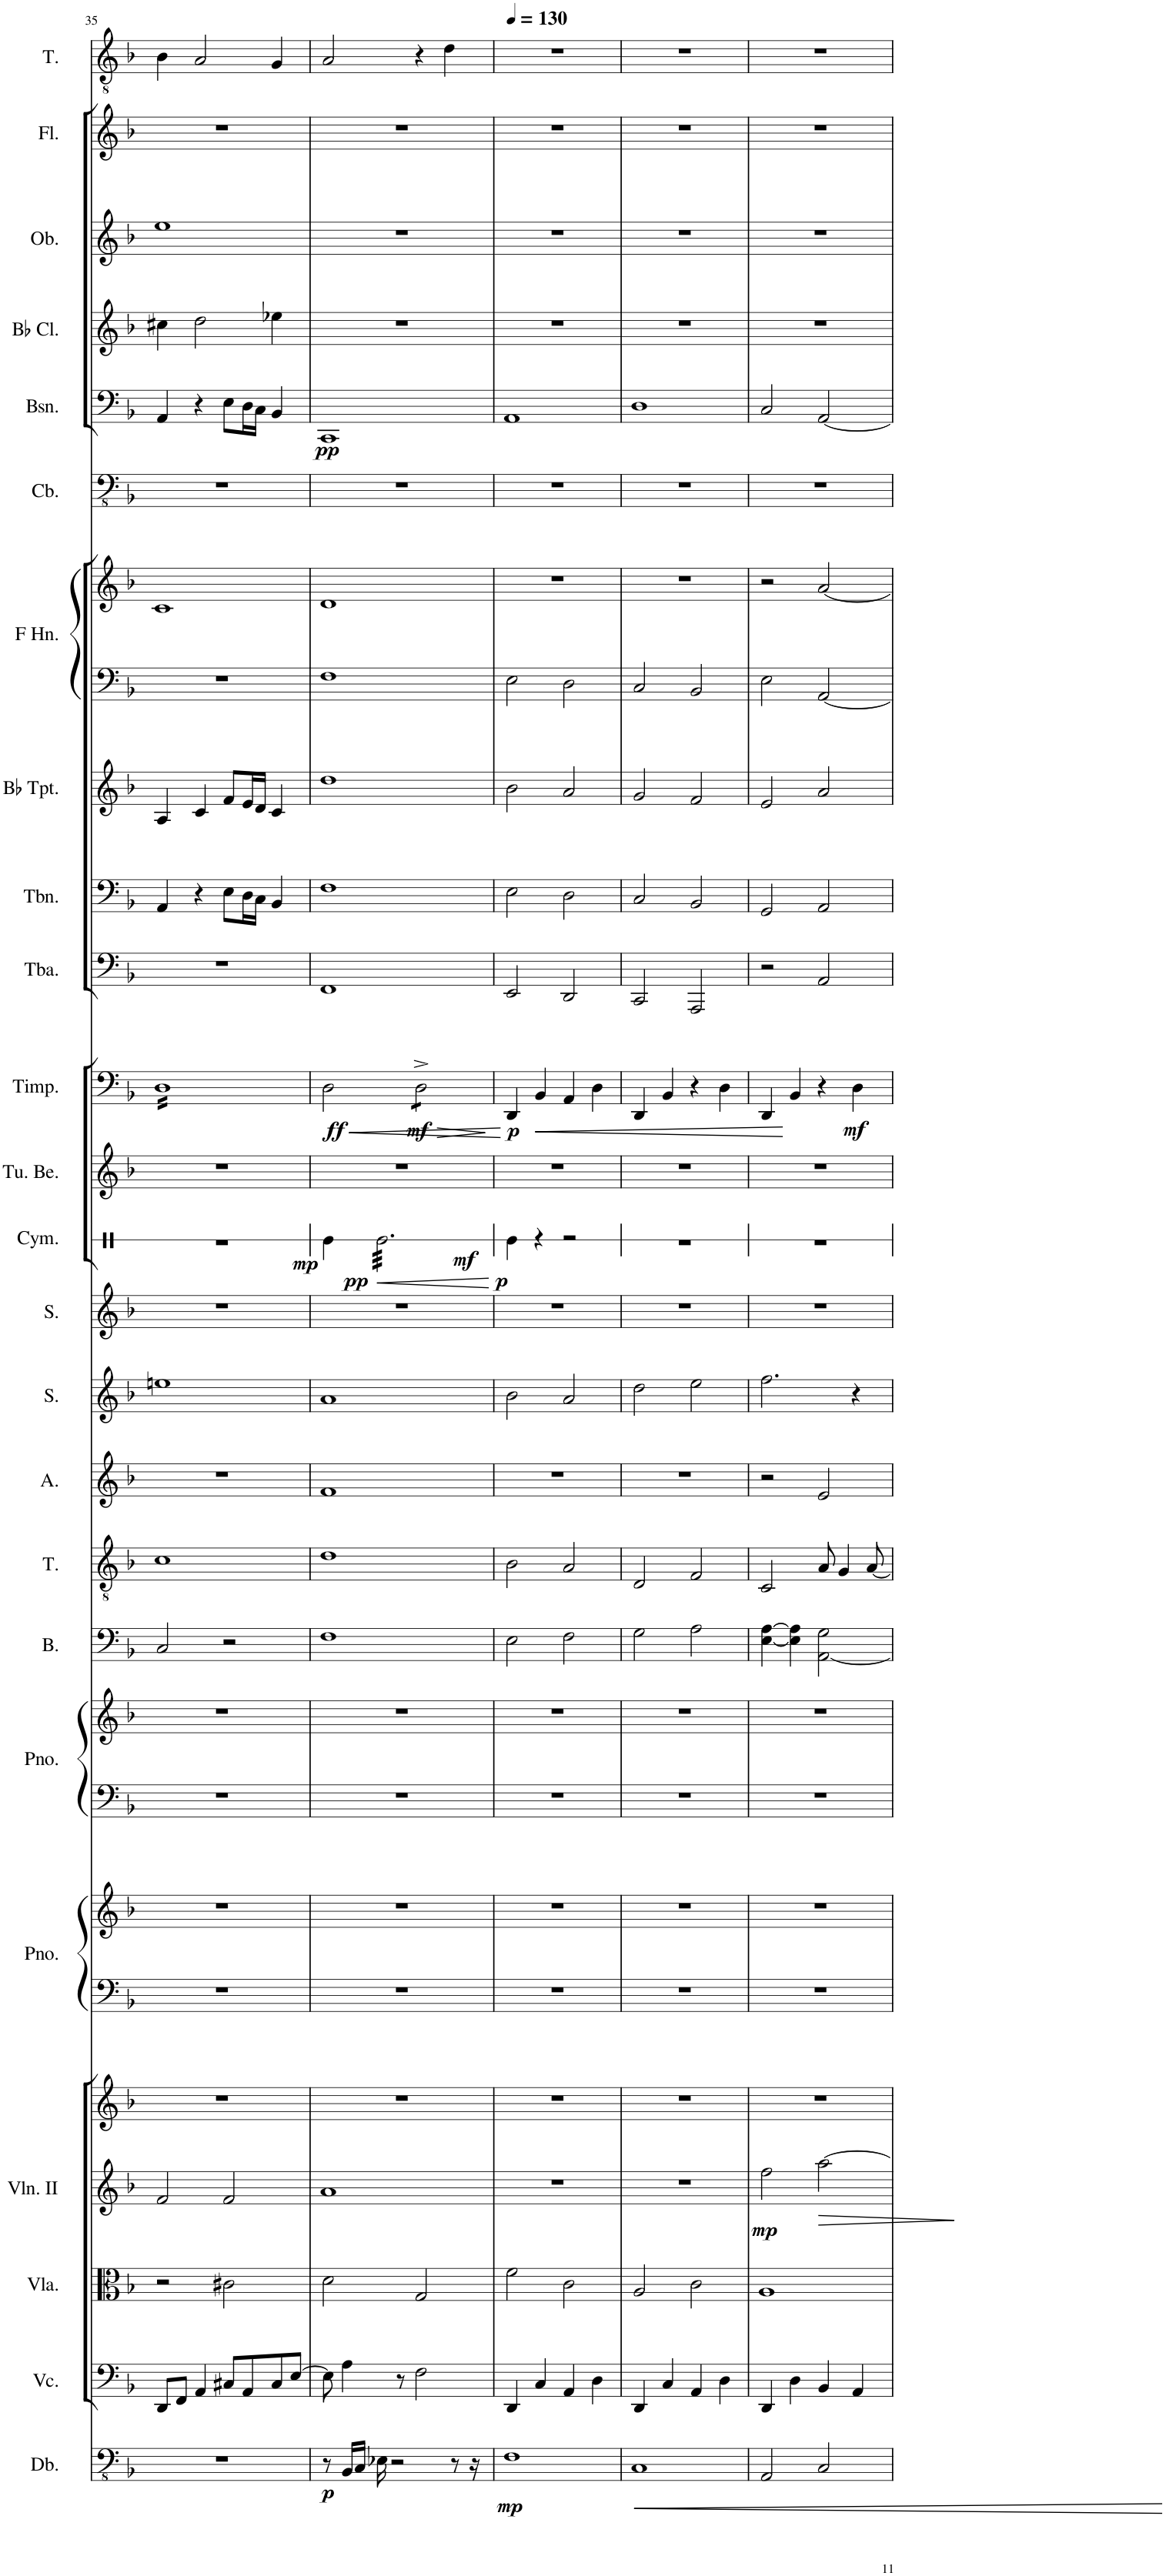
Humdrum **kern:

**kern	**dynam	**kern	**kern	**kern	**dynam	**kern	**kern	**kern	**kern	**kern	**kern	**kern	**kern	**kern	**kern	**kern	**dynam	**kern	**kern	**dynam	**kern	**kern	**kern	**kern	**kern	**kern	**kern	**dynam	**kern	**kern	**kern	**kern
*part25	*part25	*part24	*part23	*part22	*part22	*part21	*part20	*part20	*part19	*part19	*part18	*part17	*part16	*part15	*part14	*part13	*part13	*part12	*part11	*part11	*part10	*part9	*part8	*part7	*part7	*part6	*part5	*part5	*part4	*part3	*part2	*part1
*staff28	*staff28	*staff27	*staff26	*staff25	*staff25	*staff24	*staff23	*staff22	*staff21	*staff20	*staff19	*staff18	*staff17	*staff16	*staff15	*staff14	*staff14	*staff13	*staff12	*staff12	*staff11	*staff10	*staff9	*staff8	*staff7	*staff6	*staff5	*staff5	*staff4	*staff3	*staff2	*staff1
*I"Double Bass	*	*I"Violoncellos	*I"Violas	*I"Violins II	*	*I"Violins I	*I"Piano	*	*I"Piano	*	*I"Bass	*I"Tenor	*I"Alto	*I"Soprano	*I"Soprano	*I"Cymbal	*	*I"Tubular Bells	*I"Timpani	*	*I"Tuba	*I"Trombone	*I"Trumpets in Bb	*I"Horns in F	*	*I"Contrabasses	*I"Bassoons	*	*I"Clarinets in Bb	*I"Oboes	*I"Flutes	*I"Tenor
*I'Db.	*	*I'Vc.	*I'Vla.	*I'Vln. II	*	*	*I'Pno.	*	*I'Pno.	*	*I'B.	*I'T.	*I'A.	*I'S.	*I'S.	*I'Cym.	*	*I'Tu. Be.	*I'Timp.	*	*I'Tba.	*I'Tbn.	*	*	*	*I'Cb.	*I'Bsn.	*	*	*I'Ob.	*I'Fl.	*I'T.
!!LO:PB:g=z
*clefFv4	*	*clefF4	*clefC3	*clefG2	*	*clefG2	*clefF4	*clefG2	*clefF4	*clefG2	*clefF4	*clefGv2	*clefG2	*clefG2	*clefG2	*clefX	*	*clefG2	*clefF4	*	*clefF4	*clefF4	*clefG2	*clefF4	*clefG2	*clefFv4	*clefF4	*	*clefG2	*clefG2	*clefG2	*clefGv2
*ITrd7c12	*	*	*	*	*	*	*	*	*	*	*	*	*	*	*	*	*	*	*	*	*	*	*ITrd1c2	*ITrd4c7	*ITrd4c7	*ITrd7c12	*	*	*ITrd1c2	*	*	*
*k[b-]	*	*k[b-]	*k[b-]	*k[b-]	*	*k[b-]	*k[b-]	*k[b-]	*k[b-]	*k[b-]	*k[b-]	*k[b-]	*k[b-]	*k[b-]	*k[b-]	*k[]	*	*k[b-]	*k[b-]	*	*k[b-]	*k[b-]	*k[b-]	*k[b-]	*k[b-]	*k[b-]	*k[b-]	*	*k[b-]	*k[b-]	*k[b-]	*k[b-]
*M4/4	*	*M4/4	*M4/4	*M4/4	*	*M4/4	*M4/4	*M4/4	*M4/4	*M4/4	*M4/4	*M4/4	*M4/4	*M4/4	*M4/4	*M4/4	*	*M4/4	*M4/4	*	*M4/4	*M4/4	*M4/4	*M4/4	*M4/4	*M4/4	*M4/4	*	*M4/4	*M4/4	*M4/4	*M4/4
=35	=35	=35	=35	=35	=35	=35	=35	=35	=35	=35	=35	=35	=35	=35	=35	=35	=35	=35	=35	=35	=35	=35	=35	=35	=35	=35	=35	=35	=35	=35	=35	=35
!	!	!	!	!	!	!	!	!	!	!	!	!	!	!	!	!	!LO:DY:b	!	!	!	!	!	!	!	!	!	!	!	!	!	!	!
*	*	*	*	*	*	*	*	*	*	*	*	*	*	*	*	*	*	*	*tremolo	*	*	*	*	*	*	*	*	*	*	*	*	*
1r	.	8DD/L	2r	2f/	.	1r	1r	1r	1r	1r	2C/	1c	1r	1een	1r	1r	mp	1r	16DLL	.	1r	4AA/	4A/	1r	1c	1r	4AA/	.	4cc#X\	1ee	1r	4B-\
.	.	.	.	.	.	.	.	.	.	.	.	.	.	.	.	.	.	.	16D	.	.	.	.	.	.	.	.	.	.	.	.	.
.	.	8FF/J	.	.	.	.	.	.	.	.	.	.	.	.	.	.	.	.	16D	.	.	.	.	.	.	.	.	.	.	.	.	.
.	.	.	.	.	.	.	.	.	.	.	.	.	.	.	.	.	.	.	16D	.	.	.	.	.	.	.	.	.	.	.	.	.
.	.	4AA/	.	.	.	.	.	.	.	.	.	.	.	.	.	.	.	.	16D	.	.	4r	4c/	.	.	.	4r	.	2dd\	.	.	2A/
.	.	.	.	.	.	.	.	.	.	.	.	.	.	.	.	.	.	.	16D	.	.	.	.	.	.	.	.	.	.	.	.	.
.	.	.	.	.	.	.	.	.	.	.	.	.	.	.	.	.	.	.	16D	.	.	.	.	.	.	.	.	.	.	.	.	.
.	.	.	.	.	.	.	.	.	.	.	.	.	.	.	.	.	.	.	16D	.	.	.	.	.	.	.	.	.	.	.	.	.
.	.	8C#X/L	2c#X\	2f/	.	.	.	.	.	.	2r	.	.	.	.	.	.	.	16D	.	.	8E\L	8f/L	.	.	.	8E\L	.	.	.	.	.
.	.	.	.	.	.	.	.	.	.	.	.	.	.	.	.	.	.	.	16D	.	.	.	.	.	.	.	.	.	.	.	.	.
.	.	8AA/	.	.	.	.	.	.	.	.	.	.	.	.	.	.	.	.	16D	.	.	16D\L	16e/L	.	.	.	16D\L	.	.	.	.	.
.	.	.	.	.	.	.	.	.	.	.	.	.	.	.	.	.	.	.	16D	.	.	16C\JJ	16d/JJ	.	.	.	16C\JJ	.	.	.	.	.
.	.	8C#/	.	.	.	.	.	.	.	.	.	.	.	.	.	.	.	.	16D	.	.	4BB-/	4c/	.	.	.	4BB-/	.	4ee-X\	.	.	4G/
.	.	.	.	.	.	.	.	.	.	.	.	.	.	.	.	.	.	.	16D	.	.	.	.	.	.	.	.	.	.	.	.	.
.	.	[8E/J	.	.	.	.	.	.	.	.	.	.	.	.	.	.	.	.	16D	.	.	.	.	.	.	.	.	.	.	.	.	.
.	.	.	.	.	.	.	.	.	.	.	.	.	.	.	.	.	.	.	16DJJ	.	.	.	.	.	.	.	.	.	.	.	.	.
*	*	*	*	*	*	*	*	*	*	*	*	*	*	*	*	*	*	*	*Xtremolo	*	*	*	*	*	*	*	*	*	*	*	*	*
=36	=36	=36	=36	=36	=36	=36	=36	=36	=36	=36	=36	=36	=36	=36	=36	=36	=36	=36	=36	=36	=36	=36	=36	=36	=36	=36	=36	=36	=36	=36	=36	=36
!	!LO:DY:b	!	!	!	!	!	!	!	!	!	!	!	!	!	!	!	!	!	!	!LO:HP:b	!	!	!	!	!	!	!	!	!	!	!	!
!	!	!	!	!	!	!	!	!	!	!	!	!	!	!	!	!	!	!	!	!LO:DY:n=1:b	!	!	!	!	!	!	!	!LO:DY:b	!	!	!	!
*	*	*	*	*	*	*	*	*	*	*	*	*	*	*	*	*^	*	*	*	*	*	*	*	*	*	*	*	*	*	*	*	*
8r	p	8E\]	2d\	1a	.	1r	1r	1r	1r	1r	1F	1d	1f	1a	1r	4Re\	2.ryy	.	1r	2D\	< ff	1FF	1F	1dd	1F	1d	1r	1CC	pp	1r	1r	1r	2A/
16BBB-/LL	.	4A\	.	.	.	.	.	.	.	.	.	.	.	.	.	.	.	.	.	.	.	.	.	.	.	.	.	.	.	.	.	.	.
16CC/JJ	.	.	.	.	.	.	.	.	.	.	.	.	.	.	.	.	.	.	.	.	.	.	.	.	.	.	.	.	.	.	.	.	.
!	!	!	!	!	!	!	!	!	!	!	!	!	!	!	!	!	!	!LO:HP:b	!	!	!	!	!	!	!	!	!	!	!	!	!	!	!
!	!	!	!	!	!	!	!	!	!	!	!	!	!	!	!	!	!	!LO:DY:n=1:b	!	!	!	!	!	!	!	!	!	!	!	!	!	!	!
*	*	*	*	*	*	*	*	*	*	*	*	*	*	*	*	*tremolo	*	*	*	*	*	*	*	*	*	*	*	*	*	*	*	*	*
16EE-X\	.	.	.	.	.	.	.	.	.	.	.	.	.	.	.	32Re\LLL	.	< pp	.	.	.	.	.	.	.	.	.	.	.	.	.	.	.
.	.	.	.	.	.	.	.	.	.	.	.	.	.	.	.	32Re\	.	.	.	.	.	.	.	.	.	.	.	.	.	.	.	.	.
2r	.	.	.	.	.	.	.	.	.	.	.	.	.	.	.	32Re\	.	.	.	.	.	.	.	.	.	.	.	.	.	.	.	.	.
.	.	.	.	.	.	.	.	.	.	.	.	.	.	.	.	32Re\	.	.	.	.	.	.	.	.	.	.	.	.	.	.	.	.	.
.	.	8r	.	.	.	.	.	.	.	.	.	.	.	.	.	32Re\	.	.	.	.	.	.	.	.	.	.	.	.	.	.	.	.	.
.	.	.	.	.	.	.	.	.	.	.	.	.	.	.	.	32Re\	.	.	.	.	.	.	.	.	.	.	.	.	.	.	.	.	.
.	.	.	.	.	.	.	.	.	.	.	.	.	.	.	.	32Re\	.	.	.	.	.	.	.	.	.	.	.	.	.	.	.	.	.
.	.	.	.	.	.	.	.	.	.	.	.	.	.	.	.	32Re\	.	.	.	.	.	.	.	.	.	.	.	.	.	.	.	.	.
!	!	!	!	!	!	!	!	!	!	!	!	!	!	!	!	!	!	!	!	!	!LO:HP:b	!	!	!	!	!	!	!	!	!	!	!	!
!	!	!	!	!	!	!	!	!	!	!	!	!	!	!	!	!	!	!	!	!	!LO:DY:n=2:b	!	!	!	!	!	!	!	!	!	!	!	!
*	*	*	*	*	*	*	*	*	*	*	*	*	*	*	*	*	*	*	*	*tremolo	*	*	*	*	*	*	*	*	*	*	*	*	*
.	.	2F\	2G/	.	.	.	.	.	.	.	.	.	.	.	.	32Re\	.	.	.	8D^\L	> mf	.	.	.	.	.	.	.	.	.	.	.	4r
.	.	.	.	.	.	.	.	.	.	.	.	.	.	.	.	32Re\	.	.	.	.	.	.	.	.	.	.	.	.	.	.	.	.	.
.	.	.	.	.	.	.	.	.	.	.	.	.	.	.	.	32Re\	.	.	.	.	.	.	.	.	.	.	.	.	.	.	.	.	.
.	.	.	.	.	.	.	.	.	.	.	.	.	.	.	.	32Re\	.	.	.	.	.	.	.	.	.	.	.	.	.	.	.	.	.
.	.	.	.	.	.	.	.	.	.	.	.	.	.	.	.	32Re\	.	.	.	8D^\	.	.	.	.	.	.	.	.	.	.	.	.	.
.	.	.	.	.	.	.	.	.	.	.	.	.	.	.	.	32Re\	.	.	.	.	.	.	.	.	.	.	.	.	.	.	.	.	.
.	.	.	.	.	.	.	.	.	.	.	.	.	.	.	.	32Re\	.	.	.	.	.	.	.	.	.	.	.	.	.	.	.	.	.
.	.	.	.	.	.	.	.	.	.	.	.	.	.	.	.	32Re\	.	.	.	.	.	.	.	.	.	.	.	.	.	.	.	.	.
!	!	!	!	!	!	!	!	!	!	!	!	!	!	!	!	!	!	!LO:DY:n=2:b	!	!	!	!	!	!	!	!	!	!	!	!	!	!	!
.	.	.	.	.	.	.	.	.	.	.	.	.	.	.	.	32Re\	4ryy	mf	.	8D^\	.	.	.	.	.	.	.	.	.	.	.	.	4d\
.	.	.	.	.	.	.	.	.	.	.	.	.	.	.	.	32Re\	.	.	.	.	.	.	.	.	.	.	.	.	.	.	.	.	.
8r	.	.	.	.	.	.	.	.	.	.	.	.	.	.	.	32Re\	.	.	.	.	.	.	.	.	.	.	.	.	.	.	.	.	.
.	.	.	.	.	.	.	.	.	.	.	.	.	.	.	.	32Re\	.	.	.	.	.	.	.	.	.	.	.	.	.	.	.	.	.
.	.	.	.	.	.	.	.	.	.	.	.	.	.	.	.	32Re\	.	.	.	8D^\J	.	.	.	.	.	.	.	.	.	.	.	.	.
*	*	*	*	*	*	*	*	*	*	*	*	*	*	*	*	*	*	*	*	*Xtremolo	*	*	*	*	*	*	*	*	*	*	*	*	*
.	.	.	.	.	.	.	.	.	.	.	.	.	.	.	.	32Re\	.	.	.	.	.	.	.	.	.	.	.	.	.	.	.	.	.
16r	.	.	.	.	.	.	.	.	.	.	.	.	.	.	.	32Re\	.	.	.	.	.	.	.	.	.	.	.	.	.	.	.	.	.
.	.	.	.	.	.	.	.	.	.	.	.	.	.	.	.	32Re\JJJ	.	.	.	.	.	.	.	.	.	.	.	.	.	.	.	.	.
*	*	*	*	*	*	*	*	*	*	*	*	*	*	*	*	*Xtremolo	*	*	*	*	*	*	*	*	*	*	*	*	*	*	*	*	*
.	.	.	.	.	.	.	.	.	.	.	.	.	.	.	.	.	.	[	.	.	[ ]	.	.	.	.	.	.	.	.	.	.	.	.
*	*	*	*	*	*	*	*	*	*	*	*	*	*	*	*	*v	*v	*	*	*	*	*	*	*	*	*	*	*	*	*	*	*	*
=37	=37	=37	=37	=37	=37	=37	=37	=37	=37	=37	=37	=37	=37	=37	=37	=37	=37	=37	=37	=37	=37	=37	=37	=37	=37	=37	=37	=37	=37	=37	=37	=37
*	*	*	*	*	*	*	*	*	*	*	*	*	*	*	*	*	*	*	*	*	*	*	*	*	*	*	*	*	*	*	*	*MM130
*	*	*	*	*	*	*	*	*	*	*	*	*	*	*	*	*^	*	*	*	*	*	*	*	*	*	*	*	*	*	*	*	*
!	!LO:DY:b	!	!	!	!	!	!	!	!	!	!	!	!	!	!	!	!	!LO:DY:b	!	!	!LO:DY:b	!	!	!	!	!	!	!	!	!	!	!	!
*	*	*	*	*	*	*	*	*	*	*	*	*	*	*	*	*v	*v	*	*	*	*	*	*	*	*	*	*	*	*	*	*	*	*
1FF	mp	4DD/	2f\	1r	.	1r	1r	1r	1r	1r	2E\	2B-\	1r	2b-\	1r	4Re\	p	1r	4DD/	p	2EE/	2E\	2b-\	2E\	1r	1r	1AA	.	1r	1r	1r	1r
!	!	!	!	!	!	!	!	!	!	!	!	!	!	!	!	!	!	!	!	!LO:HP:b	!	!	!	!	!	!	!	!	!	!	!	!
.	.	4C/	.	.	.	.	.	.	.	.	.	.	.	.	.	4r	.	.	4BB-/	<	.	.	.	.	.	.	.	.	.	.	.	.
.	.	4AA/	2c\	.	.	.	.	.	.	.	2F\	2A/	.	2a/	.	2r	.	.	4AA/	.	2DD/	2D\	2a/	2D\	.	.	.	.	.	.	.	.
.	.	4D\	.	.	.	.	.	.	.	.	.	.	.	.	.	.	.	.	4D\	.	.	.	.	.	.	.	.	.	.	.	.	.
.	.	.	.	.	.	.	.	.	.	.	.	.	.	.	.	.	.	.	.	[	.	.	.	.	.	.	.	.	.	.	.	.
=38	=38	=38	=38	=38	=38	=38	=38	=38	=38	=38	=38	=38	=38	=38	=38	=38	=38	=38	=38	=38	=38	=38	=38	=38	=38	=38	=38	=38	=38	=38	=38	=38
!	!LO:HP:b	!	!	!	!	!	!	!	!	!	!	!	!	!	!	!	!	!	!	!	!	!	!	!	!	!	!	!	!	!	!	!
1CC	<	4DD/	2A/	1r	.	1r	1r	1r	1r	1r	2G\	2D/	1r	2dd\	1r	1r	.	1r	4DD/	.	2CC/	2C/	2g/	2C/	1r	1r	1D	.	1r	1r	1r	1r
.	.	4C/	.	.	.	.	.	.	.	.	.	.	.	.	.	.	.	.	4BB-/	.	.	.	.	.	.	.	.	.	.	.	.	.
.	.	4AA/	2c\	.	.	.	.	.	.	.	2A\	2F/	.	2ee\	.	.	.	.	4r	.	2AAA/	2BB-/	2f/	2BB-/	.	.	.	.	.	.	.	.
.	.	4D\	.	.	.	.	.	.	.	.	.	.	.	.	.	.	.	.	4D\	.	.	.	.	.	.	.	.	.	.	.	.	.
.	[	.	.	.	.	.	.	.	.	.	.	.	.	.	.	.	.	.	.	.	.	.	.	.	.	.	.	.	.	.	.	.
=39	=39	=39	=39	=39	=39	=39	=39	=39	=39	=39	=39	=39	=39	=39	=39	=39	=39	=39	=39	=39	=39	=39	=39	=39	=39	=39	=39	=39	=39	=39	=39	=39
!	!	!	!	!	!LO:DY:b	!	!	!	!	!	!	!	!	!	!	!	!	!	!	!	!	!	!	!	!	!	!	!	!	!	!	!
2AAA/	.	4DD/	1A	2ff\	mp	1r	1r	1r	1r	1r	[4E\ [4A\	2C/	2r	2.ff\	1r	1r	.	1r	4DD/	.	2r	2GG/	2e/	2E\	2r	1r	2C/	.	1r	1r	1r	1r
.	.	4D\	.	.	.	.	.	.	.	.	4E\] 4A\]	.	.	.	.	.	.	.	4BB-/	.	.	.	.	.	.	.	.	.	.	.	.	.
!	!	!	!	!	!LO:HP:b	!	!	!	!	!	!	!	!	!	!	!	!	!	!	!	!	!	!	!	!	!	!	!	!	!	!	!
2CC/	.	4BB-/	.	[2aa\	>	.	.	.	.	.	[2AA\ 2G\	8A/	2e/	.	.	.	.	.	4r	.	2AA/	2AA/	2a/	[2AA/	[2a/	.	[2AA/	.	.	.	.	.
.	.	.	.	.	.	.	.	.	.	.	.	4G/	.	.	.	.	.	.	.	.	.	.	.	.	.	.	.	.	.	.	.	.
!	!	!	!	!	!	!	!	!	!	!	!	!	!	!	!	!	!	!	!	!LO:DY:b	!	!	!	!	!	!	!	!	!	!	!	!
.	.	4AA/	.	.	.	.	.	.	.	.	.	.	.	4r	.	.	.	.	4D\	mf	.	.	.	.	.	.	.	.	.	.	.	.
.	.	.	.	.	.	.	.	.	.	.	.	[8A/	.	.	.	.	.	.	.	.	.	.	.	.	.	.	.	.	.	.	.	.
.	.	.	.	.	]	.	.	.	.	.	.	.	.	.	.	.	.	.	.	.	.	.	.	.	.	.	.	.	.	.	.	.
=	=	=	=	=	=	=	=	=	=	=	=	=	=	=	=	=	=	=	=	=	=	=	=	=	=	=	=	=	=	=	=	=
*-	*-	*-	*-	*-	*-	*-	*-	*-	*-	*-	*-	*-	*-	*-	*-	*-	*-	*-	*-	*-	*-	*-	*-	*-	*-	*-	*-	*-	*-	*-	*-	*-
